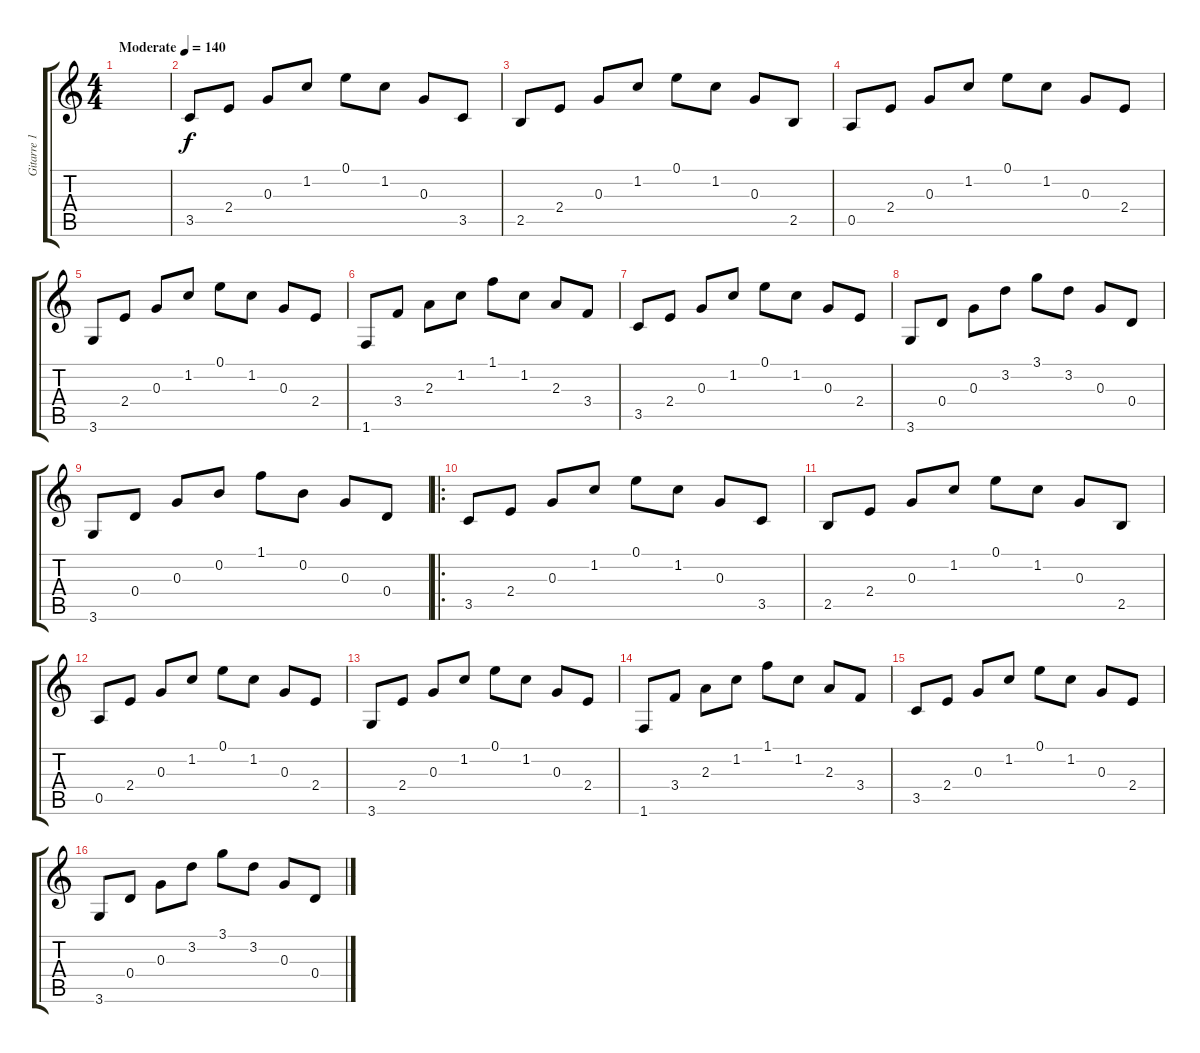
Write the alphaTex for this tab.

\track ("Gitarre 1" "Gitarre 1") {instrument electricguitarclean}
\staff {score tabs}
\tuning (E4 B3 G3 D3 A2 E2) {hide}
\ts (4 4)
\tempo (140 "Moderate")
\clef g2
\ks c
|
3.5.8 2.4.8 0.3.8 1.2.8 0.1.8 1.2.8 0.3.8 3.5.8 |
2.5.8 2.4.8 0.3.8 1.2.8 0.1.8 1.2.8 0.3.8 2.5.8 |
0.5.8 2.4.8 0.3.8 1.2.8 0.1.8 1.2.8 0.3.8 2.4.8 |
3.6.8 2.4.8 0.3.8 1.2.8 0.1.8 1.2.8 0.3.8 2.4.8 |
1.6.8 3.4.8 2.3.8 1.2.8 1.1.8 1.2.8 2.3.8 3.4.8 |
3.5.8 2.4.8 0.3.8 1.2.8 0.1.8 1.2.8 0.3.8 2.4.8 |
3.6.8 0.4.8 0.3.8 3.2.8 3.1.8 3.2.8 0.3.8 0.4.8 |
3.6.8 0.4.8 0.3.8 0.2.8 1.1.8 0.2.8 0.3.8 0.4.8 |
\ro
3.5.8 2.4.8 0.3.8 1.2.8 0.1.8 1.2.8 0.3.8 3.5.8 |
2.5.8 2.4.8 0.3.8 1.2.8 0.1.8 1.2.8 0.3.8 2.5.8 |
0.5.8 2.4.8 0.3.8 1.2.8 0.1.8 1.2.8 0.3.8 2.4.8 |
3.6.8 2.4.8 0.3.8 1.2.8 0.1.8 1.2.8 0.3.8 2.4.8 |
1.6.8 3.4.8 2.3.8 1.2.8 1.1.8 1.2.8 2.3.8 3.4.8 |
3.5.8 2.4.8 0.3.8 1.2.8 0.1.8 1.2.8 0.3.8 2.4.8 |
3.6.8 0.4.8 0.3.8 3.2.8 3.1.8 3.2.8 0.3.8 0.4.8
